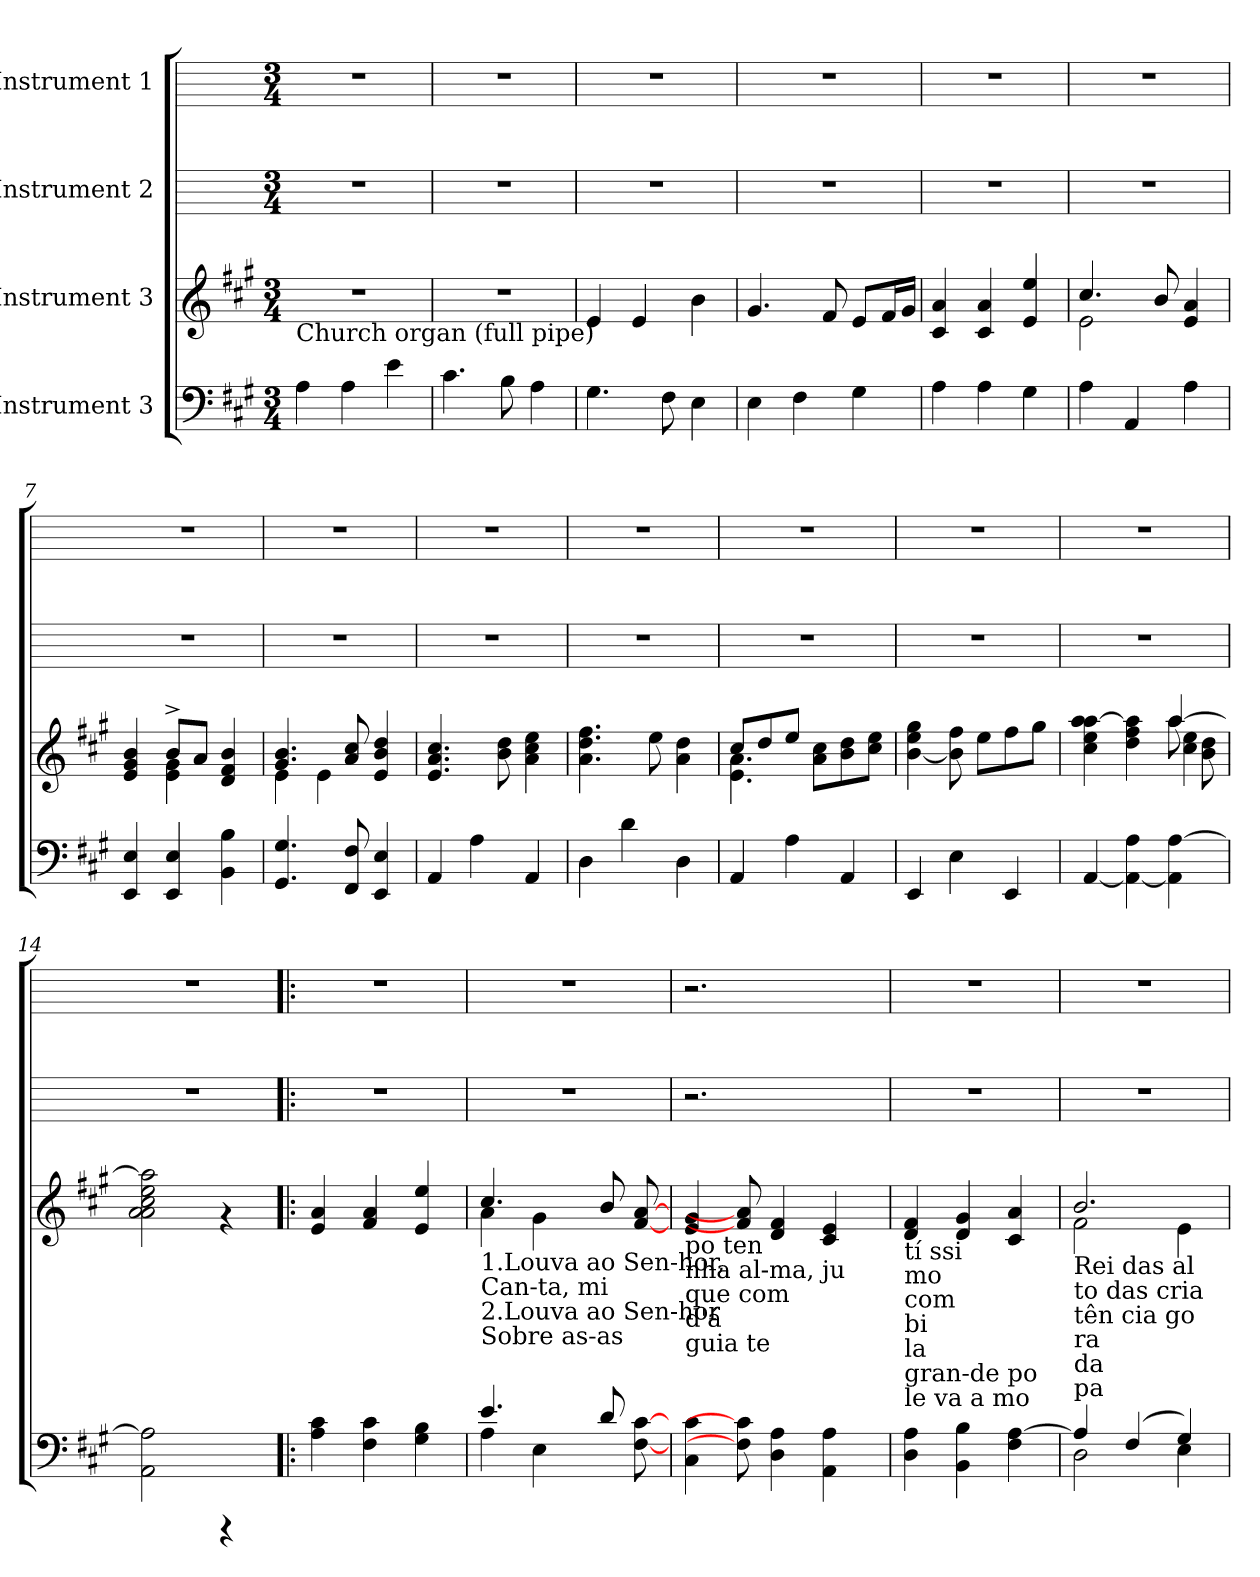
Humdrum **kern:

**kern	**kern	**kern	**kern
*part4	*part3	*part2	*part1
*staff4	*staff3	*staff2	*staff1
*I"Instrument 3	*I"Instrument 3	*I"Instrument 2	*I"Instrument 1
!!LO:PB:g=z
*stria5	*stria5	*stria5	*stria5
*clefF4	*clefG2	*	*
*k[f#c#g#]	*k[f#c#g#]	*k[]	*k[]
*A:	*A:	*C:	*C:
*M3/4	*M3/4	*M3/4	*M3/4
=1	=1	=1	=1
!	!LO:TX:b:t=Church organ (full pipe)	!	!
4A\	2.r	2.r	2.r
4A\	.	.	.
4e\	.	.	.
=2	=2	=2	=2
4.c#\	2.r	2.r	2.r
8B\	.	.	.
4A\	.	.	.
=3	=3	=3	=3
4.G#\	4e/	2.r	2.r
.	4e/	.	.
8F#\	.	.	.
4E\	4b\	.	.
=4	=4	=4	=4
4E\	4.g#/	2.r	2.r
4F#\	.	.	.
.	8f#/	.	.
4G#\	8e/L	.	.
.	16f#/	.	.
.	16g#/J	.	.
=5	=5	=5	=5
4A\	4c#/ 4a/	2.r	2.r
4A\	4c#/ 4a/	.	.
4G#\	4ee/ 4e/	.	.
=6	=6	=6	=6
*	*^	*	*
4A\	4.cc#/	2e\	2.r	2.r
4AA/	.	.	.	.
.	8b/	.	.	.
4A\	4e/ 4a/	4ryy	.	.
!!LO:LB:g=z
=7	=7	=7	=7	=7
4E/ 4EE/	4b/ 4e/ 4g#/	4ryy	2.r	2.r
4E/ 4EE/	8b^>/L	4e\ 4g#\	.	.
.	8a/J	.	.	.
4BB\ 4B\	4b/ 4f#/ 4d/	4ryy	.	.
=8	=8	=8	=8	=8
4.GG#/ 4.G#/	4.g#/ 4.b/	4e\	2.r	2.r
.	.	4e\	.	.
8F#/ 8FF#/	8a/ 8cc#/	.	.	.
4EE/ 4E/	4dd/ 4b/ 4e/	4ryy	.	.
*	*v	*v	*	*
=9	=9	=9	=9
4AA/	4.a/ 4.e/ 4.cc#/	2.r	2.r
4A\	.	.	.
.	8dd\ 8b\	.	.
4AA/	4ee\ 4a\ 4cc#\	.	.
=10	=10	=10	=10
4D\	4.dd\ 4.a\ 4.ff#\	2.r	2.r
4d\	.	.	.
.	8ee\	.	.
4D\	4a\ 4dd\	.	.
=11	=11	=11	=11
*	*^	*	*
4AA/	8cc#/L	4.a\ 4.e\	2.r	2.r
.	8dd/	.	.	.
4A\	8ee/J	.	.	.
.	4.ryy	8a\ 8cc#\L	.	.
4AA/	.	8dd\ 8b\	.	.
.	.	8ee\ 8cc#\J	.	.
*	*v	*v	*	*
=12	=12	=12	=12
4EE/	4ee\ [<4b\ 4gg#\	2.r	2.r
4E\	8b\] 8ff#\	.	.
.	8ee\L	.	.
4EE/	8ff#\	.	.
.	8gg#\J	.	.
!!LO:LB:g=z
=13	=13	=13	=13
*	*^	*	*
*	*	*^	*	*
[<4AA/	2ryy	4aa\ 4ee\ 4cc#\ [>4aa\	2ryy	2.r	2.r
4A\ 4AA\_<	.	4ff#\ 4dd\ 4aa\]	.	.	.
[>4A\ 4AA\]	[>4aa/	8aa\	4ee\ 4cc#\	.	.
.	.	8dd\ 8b\	.	.	.
*	*v	*v	*v	*	*
=14	=14	=14	=14
2A\] 2AA\	2aa\] 2ee\ 2cc#\ 2a\ 2a\	2.r	2.r
4rCCC	4rf	.	.
=15!|:	=15!|:	=15!|:	=15!|:
4A\ 4c#\	4a/ 4e/	2.r	2.r
4c#\ 4F#\	4a/ 4f#/	.	.
4B\ 4G#\	4e/ 4ee/	.	.
=16	=16	=16	=16
*^	*^	*	*
!	!	!LO:TX:b:t=1.Louva ao Sen-hor,	!	!	!
!	!	!LO:TX:b:t=Can-ta, mi	!	!	!
!	!	!LO:TX:b:t=2.Louva ao Sen-hor	!	!	!
!	!	!LO:TX:b:t=Sobre as-as	!	!	!
4.e/	4A\	4.cc#/	4a\	2.r	2.r
.	4E\	.	4g#\	.	.
8ryy	.	8ryy	.	.	.
8d/	8ryy	8b/	4ryy	.	.
8ryy	[8c#\ [8F#\	[8f#/ [8a/	.	.	.
*	*	*v	*v	*	*
=17	=17	=17	=17	=17
!	!	!LO:TX:b:t=po ten	!	!
!	!	!LO:TX:b:t=nha al-ma, ju	!	!
!	!	!LO:TX:b:t=que com	!	!
!	!	!LO:TX:b:t=d'á	!	!
!	!	!LO:TX:b:t=guia te	!	!
*v	*v	*	*	*
4C#\ 4c#\	4e/ 4g#/	2.r	2.r
8c#\] 8F#\]	8f#/] 8a/]	.	.
4A\ 4D\	4f#/ 4d/	.	.
4AA\ 4A\	4c#/ 4e/	.	.
.	.	8ryy	8ryy
=18	=18	=18	=18
!	!LO:TX:b:t=tí ssi	!	!
!	!LO:TX:b:t=mo	!	!
!	!LO:TX:b:t=com	!	!
!	!LO:TX:b:t=bi	!	!
!	!LO:TX:b:t=la	!	!
!	!LO:TX:b:t=gran-de po	!	!
!	!LO:TX:b:t=le va a mo	!	!
4D\ 4A\	4d/ 4f#/	2.r	2.r
4B\ 4BB\	4g#/ 4d/	.	.
4F#\ [>4A\	4c#/ 4a/	.	.
=19	=19	=19	=19
*^	*^	*	*
!	!	!LO:TX:b:t=Rei das al	!	!	!
!	!	!LO:TX:b:t=to das cria	!	!	!
!	!	!LO:TX:b:t=tên cia go	!	!	!
!	!	!LO:TX:b:t=ra	!	!	!
!	!	!LO:TX:b:t=da	!	!	!
!	!	!LO:TX:b:t=pa	!	!	!
4A/]	2D\	2.b/	2f#\	2.r	2.r
(>4F#/	.	.	.	.	.
4G#/)	4E\	.	4e\	.	.
*v	*v	*	*	*	*
*	*v	*v	*	*
=	=	=	=
*-	*-	*-	*-
